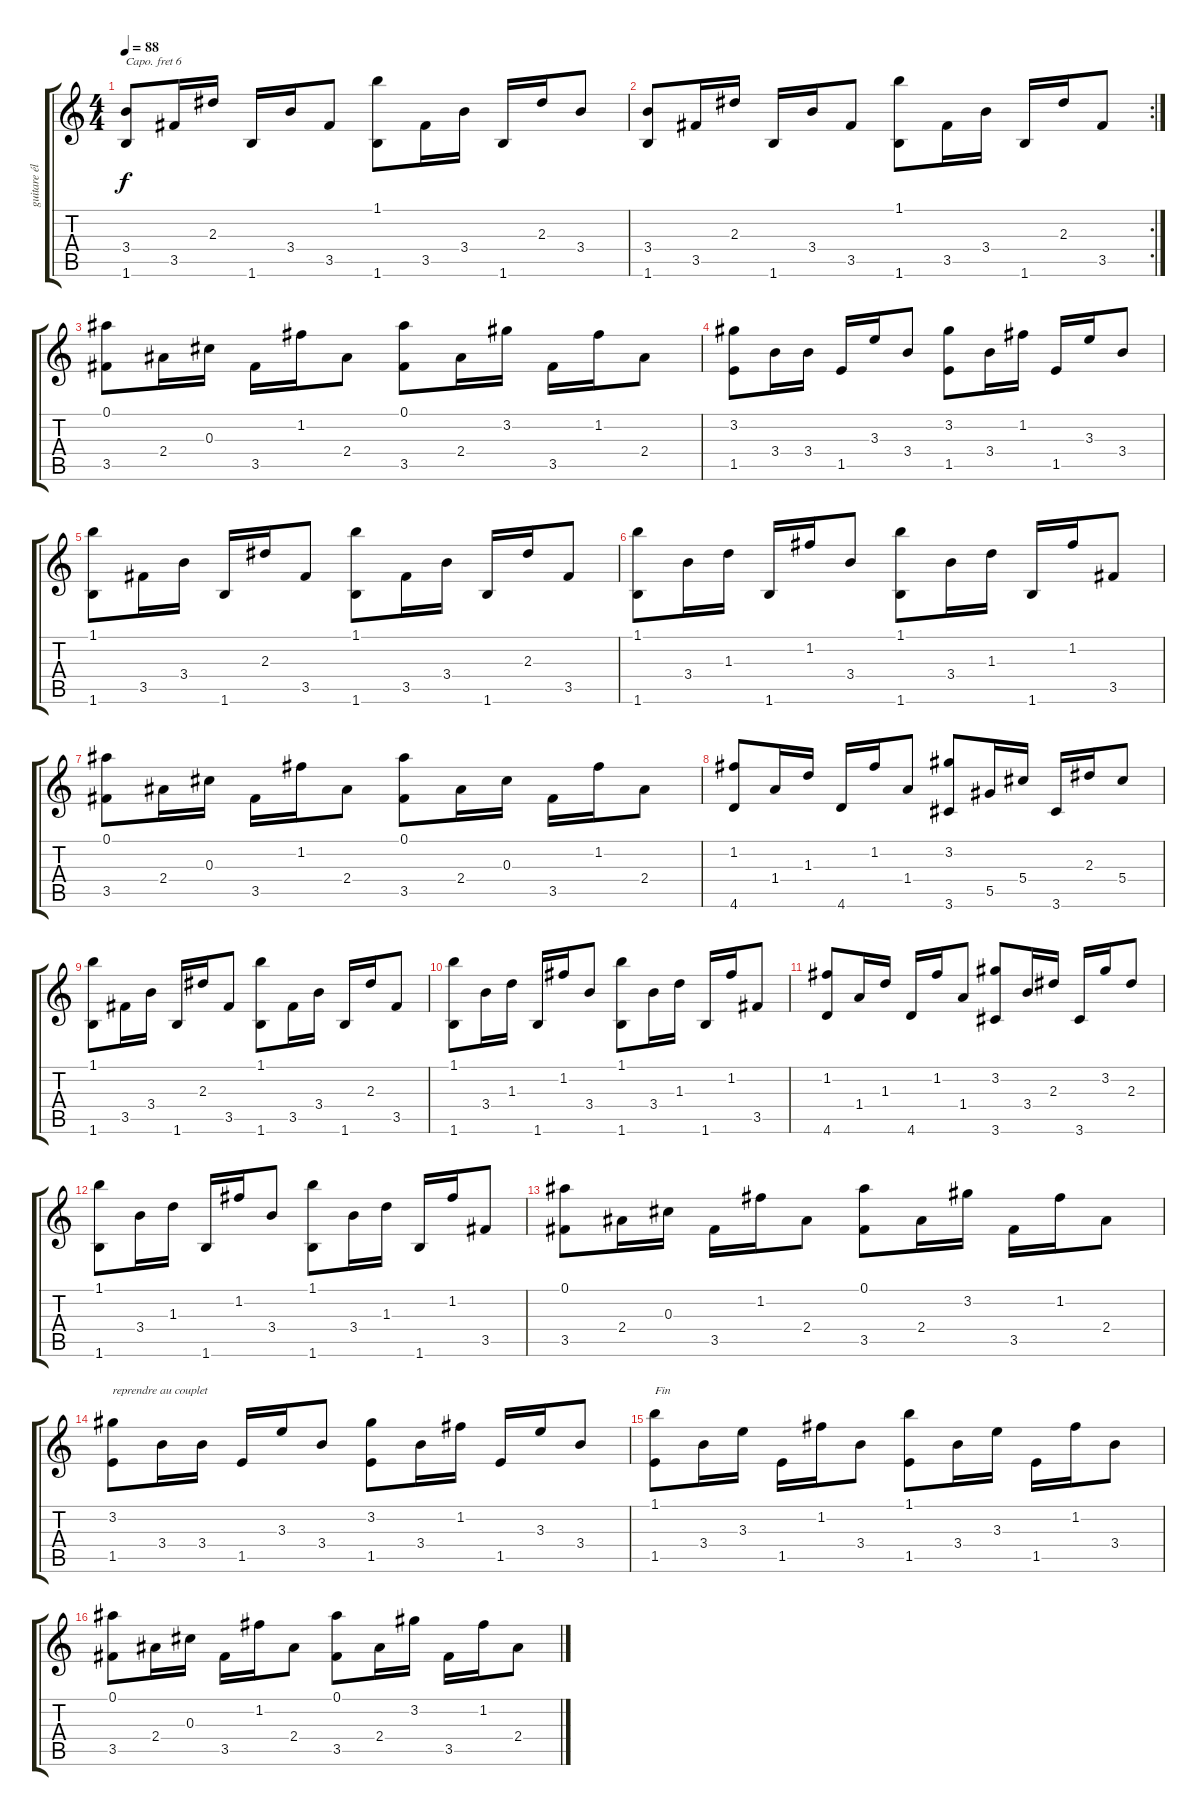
\track ("guitare électrique" "guitare él") {instrument electricguitarjazz}
\staff {score tabs}
\capo 6
\tuning (E4 B3 G3 D3 A2 E2) {hide}
\ts (4 4)
\tempo 88
\clef g2
\ks c
(3.4 1.6).8{dy f} 3.5.16 2.3.16 1.6.16 3.4.16 3.5.8 (1.1 1.6).8 3.5.16 3.4.16 1.6.16 2.3.16 3.4.8 |
\rc 2
(3.4 1.6).8 3.5.16 2.3.16 1.6.16 3.4.16 3.5.8 (1.1 1.6).8 3.5.16 3.4.16 1.6.16 2.3.16 3.5.8 |
(0.1 3.5).8 2.4.16 0.3.16 3.5.16 1.2.16 2.4.8 (0.1 3.5).8 2.4.16 3.2.16 3.5.16 1.2.16 2.4.8 |
(3.2 1.5).8 3.4.16 3.4.16 1.5.16 3.3.16 3.4.8 (3.2 1.5).8 3.4.16 1.2.16 1.5.16 3.3.16 3.4.8 |
(1.1 1.6).8 3.5.16 3.4.16 1.6.16 2.3.16 3.5.8 (1.1 1.6).8 3.5.16 3.4.16 1.6.16 2.3.16 3.5.8 |
(1.1 1.6).8 3.4.16 1.3.16 1.6.16 1.2.16 3.4.8 (1.1 1.6).8 3.4.16 1.3.16 1.6.16 1.2.16 3.5.8 |
(0.1 3.5).8 2.4.16 0.3.16 3.5.16 1.2.16 2.4.8 (0.1 3.5).8 2.4.16 0.3.16 3.5.16 1.2.16 2.4.8 |
(1.2 4.6).8 1.4.16 1.3.16 4.6.16 1.2.16 1.4.8 (3.2 3.6).8 5.5.16 5.4.16 3.6.16 2.3.16 5.4.8 |
(1.1 1.6).8 3.5.16 3.4.16 1.6.16 2.3.16 3.5.8 (1.1 1.6).8 3.5.16 3.4.16 1.6.16 2.3.16 3.5.8 |
(1.1 1.6).8 3.4.16 1.3.16 1.6.16 1.2.16 3.4.8 (1.1 1.6).8 3.4.16 1.3.16 1.6.16 1.2.16 3.5.8 |
(1.2 4.6).8 1.4.16 1.3.16 4.6.16 1.2.16 1.4.8 (3.2 3.6).8 3.4.16 2.3.16 3.6.16 3.2.16 2.3.8 |
(1.1 1.6).8 3.4.16 1.3.16 1.6.16 1.2.16 3.4.8 (1.1 1.6).8 3.4.16 1.3.16 1.6.16 1.2.16 3.5.8 |
(0.1 3.5).8 2.4.16 0.3.16 3.5.16 1.2.16 2.4.8 (0.1 3.5).8 2.4.16 3.2.16 3.5.16 1.2.16 2.4.8 |
(3.2 1.5).8{txt "reprendre au couplet"} 3.4.16 3.4.16 1.5.16 3.3.16 3.4.8 (3.2 1.5).8 3.4.16 1.2.16 1.5.16 3.3.16 3.4.8 |
(1.1 1.5).8{txt "Fin"} 3.4.16 3.3.16 1.5.16 1.2.16 3.4.8 (1.1 1.5).8 3.4.16 3.3.16 1.5.16 1.2.16 3.4.8 |
(0.1 3.5).8 2.4.16 0.3.16 3.5.16 1.2.16 2.4.8 (0.1 3.5).8 2.4.16 3.2.16 3.5.16 1.2.16 2.4.8
